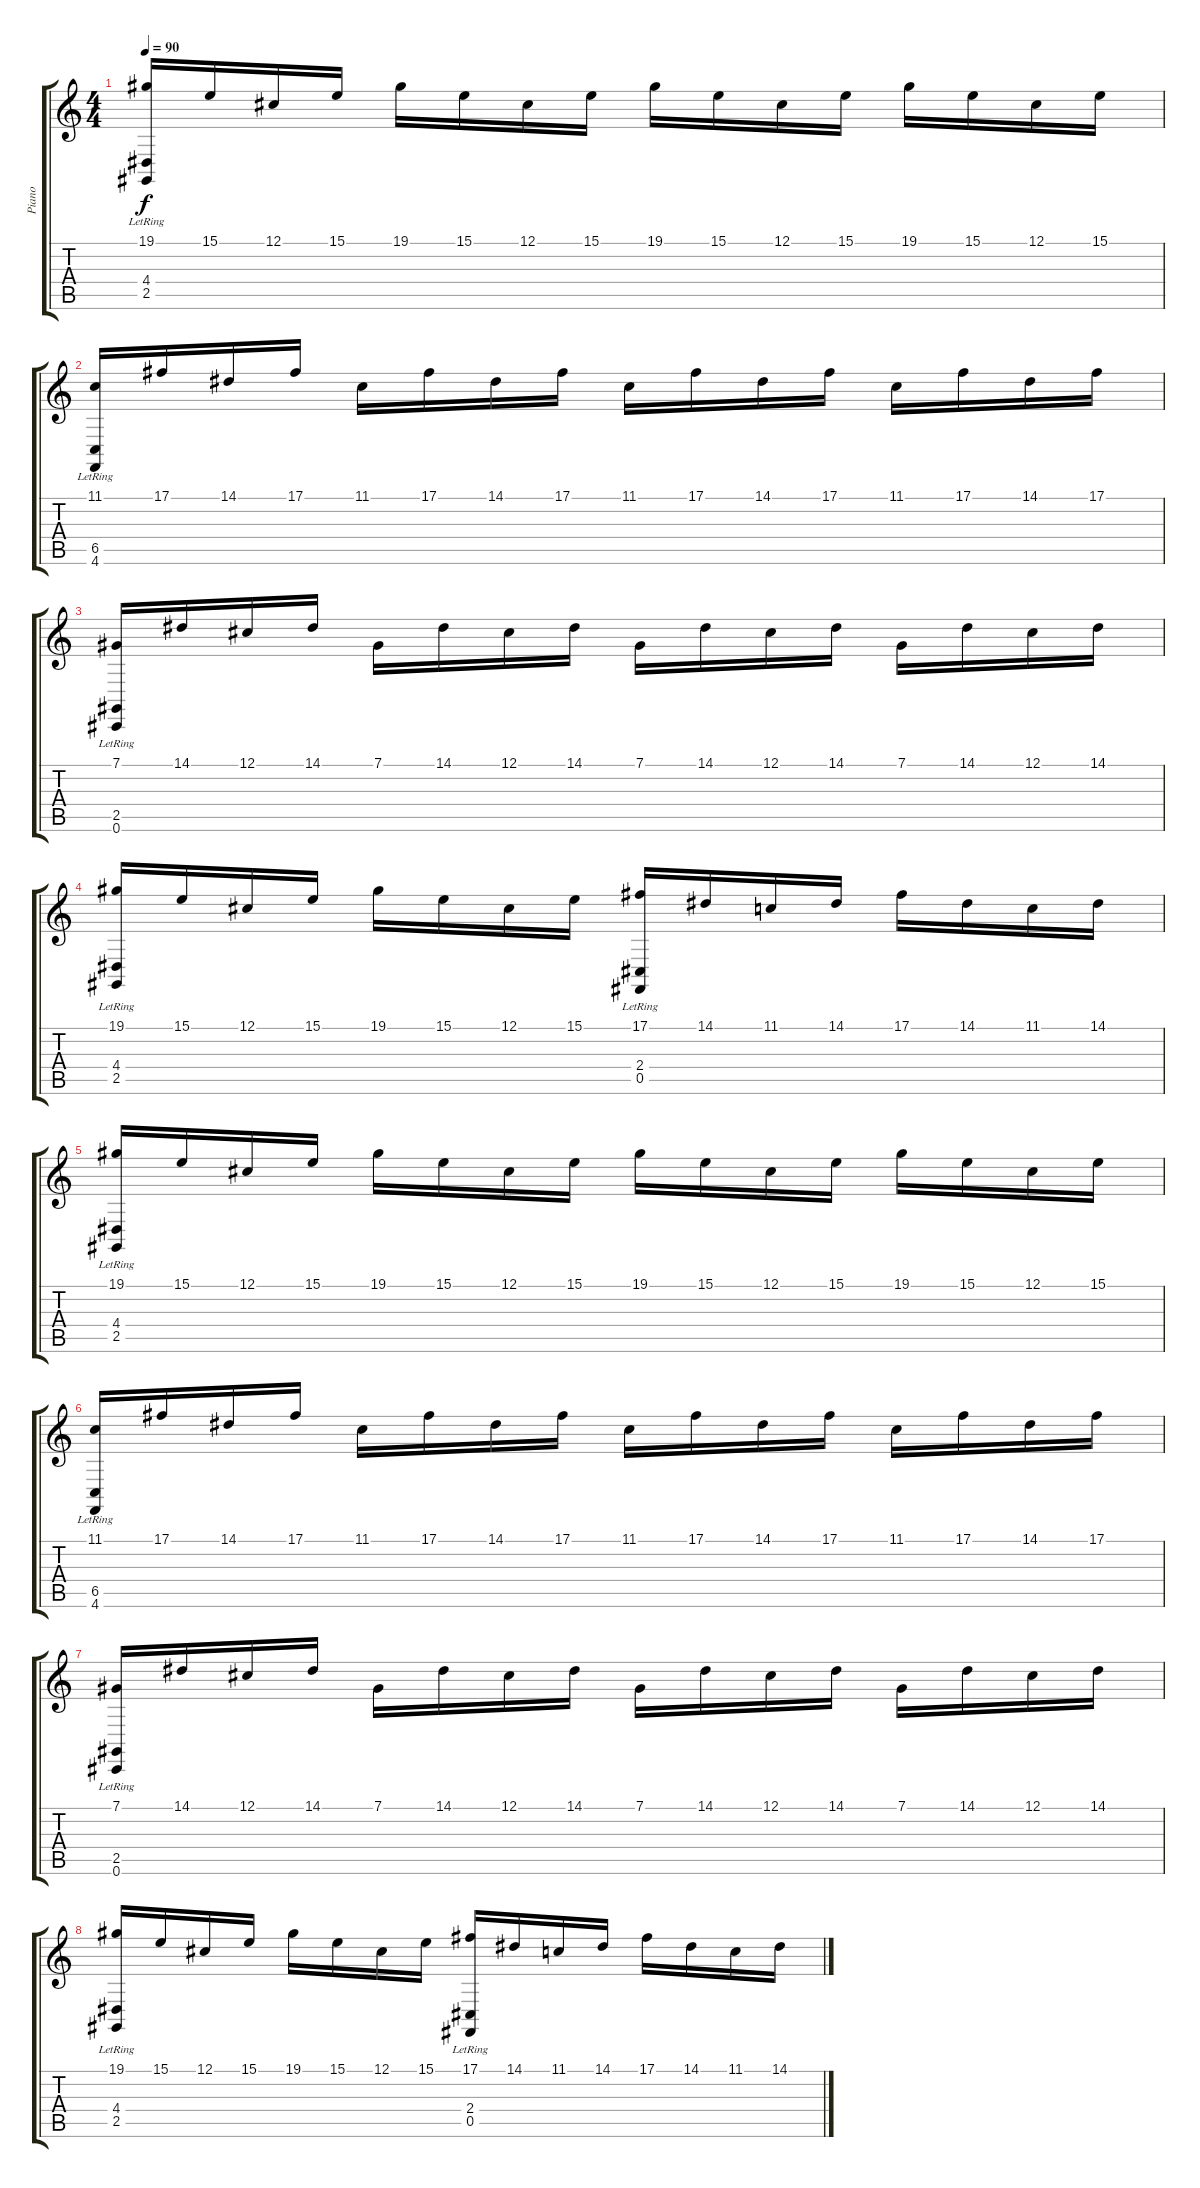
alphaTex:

\track ("Piano" "Piano") {instrument acousticgrandpiano}
\staff {score tabs}
\tuning (Db4 Ab3 E3 B2 Gb2 Db2) {hide}
\ts (4 4)
\tempo 90
\clef g2
\ks c
(19.1 4.4{lr} 2.5{lr}).16{dy f} 15.1.16 12.1.16 15.1.16 19.1.16 15.1.16 12.1.16 15.1.16 19.1.16 15.1.16 12.1.16 15.1.16 19.1.16 15.1.16 12.1.16 15.1.16 |
(11.1 6.5{lr} 4.6{lr}).16 17.1.16 14.1.16 17.1.16 11.1.16 17.1.16 14.1.16 17.1.16 11.1.16 17.1.16 14.1.16 17.1.16 11.1.16 17.1.16 14.1.16 17.1.16 |
(7.1 2.5{lr} 0.6{lr}).16 14.1.16 12.1.16 14.1.16 7.1.16 14.1.16 12.1.16 14.1.16 7.1.16 14.1.16 12.1.16 14.1.16 7.1.16 14.1.16 12.1.16 14.1.16 |
(19.1 4.4{lr} 2.5{lr}).16 15.1.16 12.1.16 15.1.16 19.1.16 15.1.16 12.1.16 15.1.16 (17.1 2.4{lr} 0.5{lr}).16 14.1.16 11.1.16 14.1.16 17.1.16 14.1.16 11.1.16 14.1.16 |
(19.1 4.4{lr} 2.5{lr}).16 15.1.16 12.1.16 15.1.16 19.1.16 15.1.16 12.1.16 15.1.16 19.1.16 15.1.16 12.1.16 15.1.16 19.1.16 15.1.16 12.1.16 15.1.16 |
(11.1 6.5{lr} 4.6{lr}).16 17.1.16 14.1.16 17.1.16 11.1.16 17.1.16 14.1.16 17.1.16 11.1.16 17.1.16 14.1.16 17.1.16 11.1.16 17.1.16 14.1.16 17.1.16 |
(7.1 2.5{lr} 0.6{lr}).16 14.1.16 12.1.16 14.1.16 7.1.16 14.1.16 12.1.16 14.1.16 7.1.16 14.1.16 12.1.16 14.1.16 7.1.16 14.1.16 12.1.16 14.1.16 |
(19.1 4.4{lr} 2.5{lr}).16 15.1.16 12.1.16 15.1.16 19.1.16 15.1.16 12.1.16 15.1.16 (17.1 2.4{lr} 0.5{lr}).16 14.1.16 11.1.16 14.1.16 17.1.16 14.1.16 11.1.16 14.1.16
